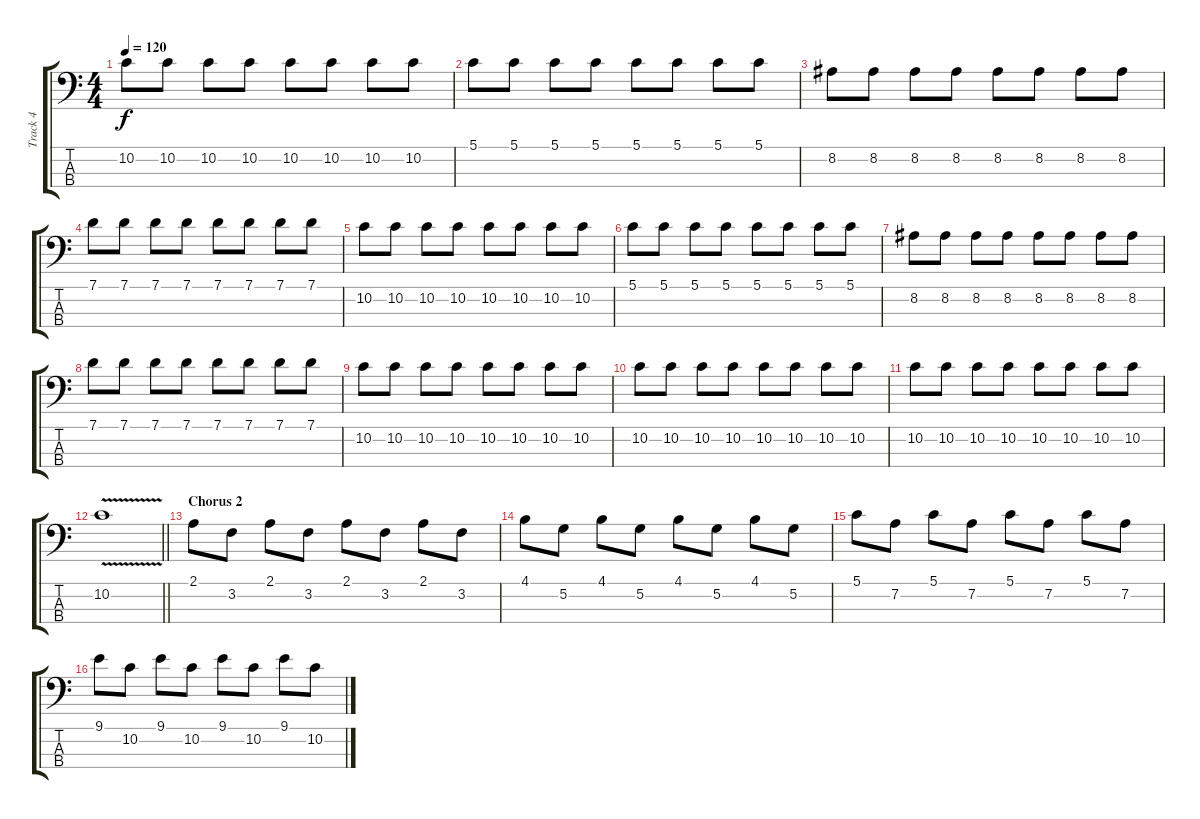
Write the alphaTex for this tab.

\track ("Track 4" "Track 4") {instrument electricbasspick}
\staff {score tabs}
\tuning (G2 D2 A1 E1) {hide}
\ts (4 4)
\tempo 120
\clef f4
\ks c
10.2.8{dy f} 10.2.8 10.2.8 10.2.8 10.2.8 10.2.8 10.2.8 10.2.8 |
5.1.8 5.1.8 5.1.8 5.1.8 5.1.8 5.1.8 5.1.8 5.1.8 |
8.2.8 8.2.8 8.2.8 8.2.8 8.2.8 8.2.8 8.2.8 8.2.8 |
7.1.8 7.1.8 7.1.8 7.1.8 7.1.8 7.1.8 7.1.8 7.1.8 |
10.2.8 10.2.8 10.2.8 10.2.8 10.2.8 10.2.8 10.2.8 10.2.8 |
5.1.8 5.1.8 5.1.8 5.1.8 5.1.8 5.1.8 5.1.8 5.1.8 |
8.2.8 8.2.8 8.2.8 8.2.8 8.2.8 8.2.8 8.2.8 8.2.8 |
7.1.8 7.1.8 7.1.8 7.1.8 7.1.8 7.1.8 7.1.8 7.1.8 |
10.2.8 10.2.8 10.2.8 10.2.8 10.2.8 10.2.8 10.2.8 10.2.8 |
10.2.8 10.2.8 10.2.8 10.2.8 10.2.8 10.2.8 10.2.8 10.2.8 |
10.2.8 10.2.8 10.2.8 10.2.8 10.2.8 10.2.8 10.2.8 10.2.8 |
\barLineRight lightlight
10.2{v}.1 |
\section ("" "Chorus 2")
2.1.8 3.2.8 2.1.8 3.2.8 2.1.8 3.2.8 2.1.8 3.2.8 |
4.1.8 5.2.8 4.1.8 5.2.8 4.1.8 5.2.8 4.1.8 5.2.8 |
5.1.8 7.2.8 5.1.8 7.2.8 5.1.8 7.2.8 5.1.8 7.2.8 |
9.1.8 10.2.8 9.1.8 10.2.8 9.1.8 10.2.8 9.1.8 10.2.8
